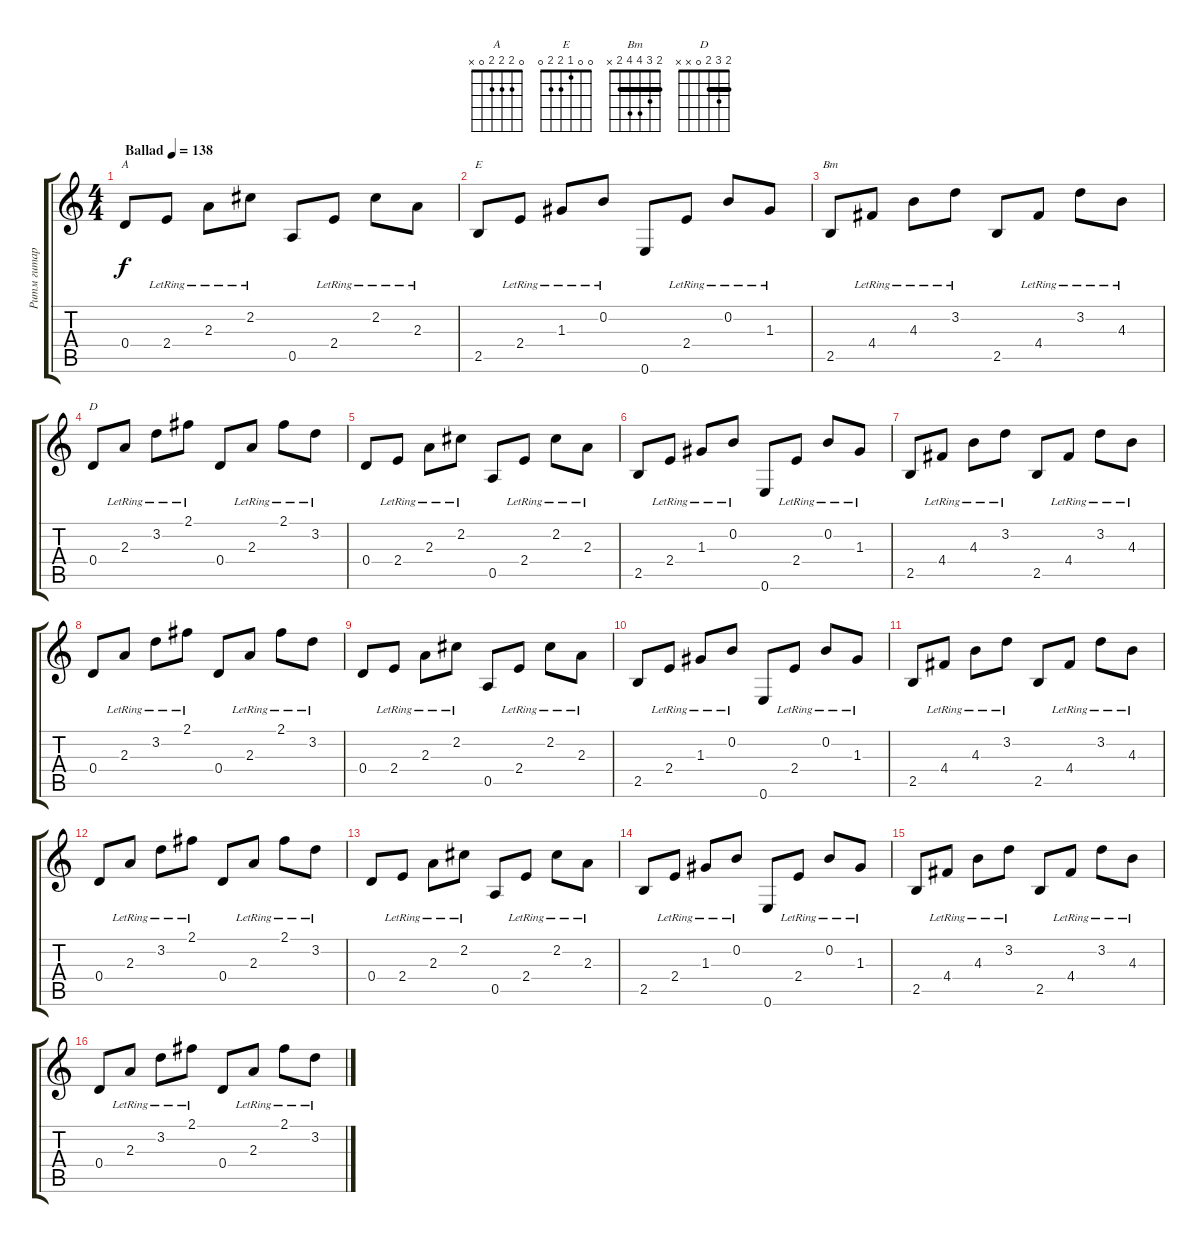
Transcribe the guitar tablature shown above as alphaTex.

\track ("Ритм гитара" "Ритм гитар") {instrument acousticguitarsteel}
\staff {score tabs}
\tuning (E4 B3 G3 D3 A2 E2) {hide}
\chord ("A" 0 2 2 2 0 x)
\chord ("E" 0 0 1 2 2 0)
\chord ("Bm" 2 3 4 4 2 x) {barre 2}
\chord ("D" 2 3 2 0 x x) {barre 2}
\ts (4 4)
\tempo (138 "Ballad")
\clef g2
\ks c
0.4.8{ch "A" dy f instrument acousticguitarsteel} 2.4{lr}.8 2.3{lr}.8 2.2{lr}.8 0.5.8 2.4{lr}.8 2.2{lr}.8 2.3{lr}.8 |
2.5.8{ch "E"} 2.4{lr}.8 1.3{lr}.8 0.2{lr}.8 0.6.8 2.4{lr}.8 0.2{lr}.8 1.3{lr}.8 |
2.5.8{ch "Bm"} 4.4{lr}.8 4.3{lr}.8 3.2{lr}.8 2.5.8 4.4{lr}.8 3.2{lr}.8 4.3{lr}.8 |
0.4.8{ch "D"} 2.3{lr}.8 3.2{lr}.8 2.1{lr}.8 0.4.8 2.3{lr}.8 2.1{lr}.8 3.2{lr}.8 |
0.4.8 2.4{lr}.8 2.3{lr}.8 2.2{lr}.8 0.5.8 2.4{lr}.8 2.2{lr}.8 2.3{lr}.8 |
2.5.8 2.4{lr}.8 1.3{lr}.8 0.2{lr}.8 0.6.8 2.4{lr}.8 0.2{lr}.8 1.3{lr}.8 |
2.5.8 4.4{lr}.8 4.3{lr}.8 3.2{lr}.8 2.5.8 4.4{lr}.8 3.2{lr}.8 4.3{lr}.8 |
0.4.8 2.3{lr}.8 3.2{lr}.8 2.1{lr}.8 0.4.8 2.3{lr}.8 2.1{lr}.8 3.2{lr}.8 |
0.4.8 2.4{lr}.8 2.3{lr}.8 2.2{lr}.8 0.5.8 2.4{lr}.8 2.2{lr}.8 2.3{lr}.8 |
2.5.8 2.4{lr}.8 1.3{lr}.8 0.2{lr}.8 0.6.8 2.4{lr}.8 0.2{lr}.8 1.3{lr}.8 |
2.5.8 4.4{lr}.8 4.3{lr}.8 3.2{lr}.8 2.5.8 4.4{lr}.8 3.2{lr}.8 4.3{lr}.8 |
0.4.8 2.3{lr}.8 3.2{lr}.8 2.1{lr}.8 0.4.8 2.3{lr}.8 2.1{lr}.8 3.2{lr}.8 |
0.4.8 2.4{lr}.8 2.3{lr}.8 2.2{lr}.8 0.5.8 2.4{lr}.8 2.2{lr}.8 2.3{lr}.8 |
2.5.8 2.4{lr}.8 1.3{lr}.8 0.2{lr}.8 0.6.8 2.4{lr}.8 0.2{lr}.8 1.3{lr}.8 |
2.5.8 4.4{lr}.8 4.3{lr}.8 3.2{lr}.8 2.5.8 4.4{lr}.8 3.2{lr}.8 4.3{lr}.8 |
0.4.8 2.3{lr}.8 3.2{lr}.8 2.1{lr}.8 0.4.8 2.3{lr}.8 2.1{lr}.8 3.2{lr}.8
